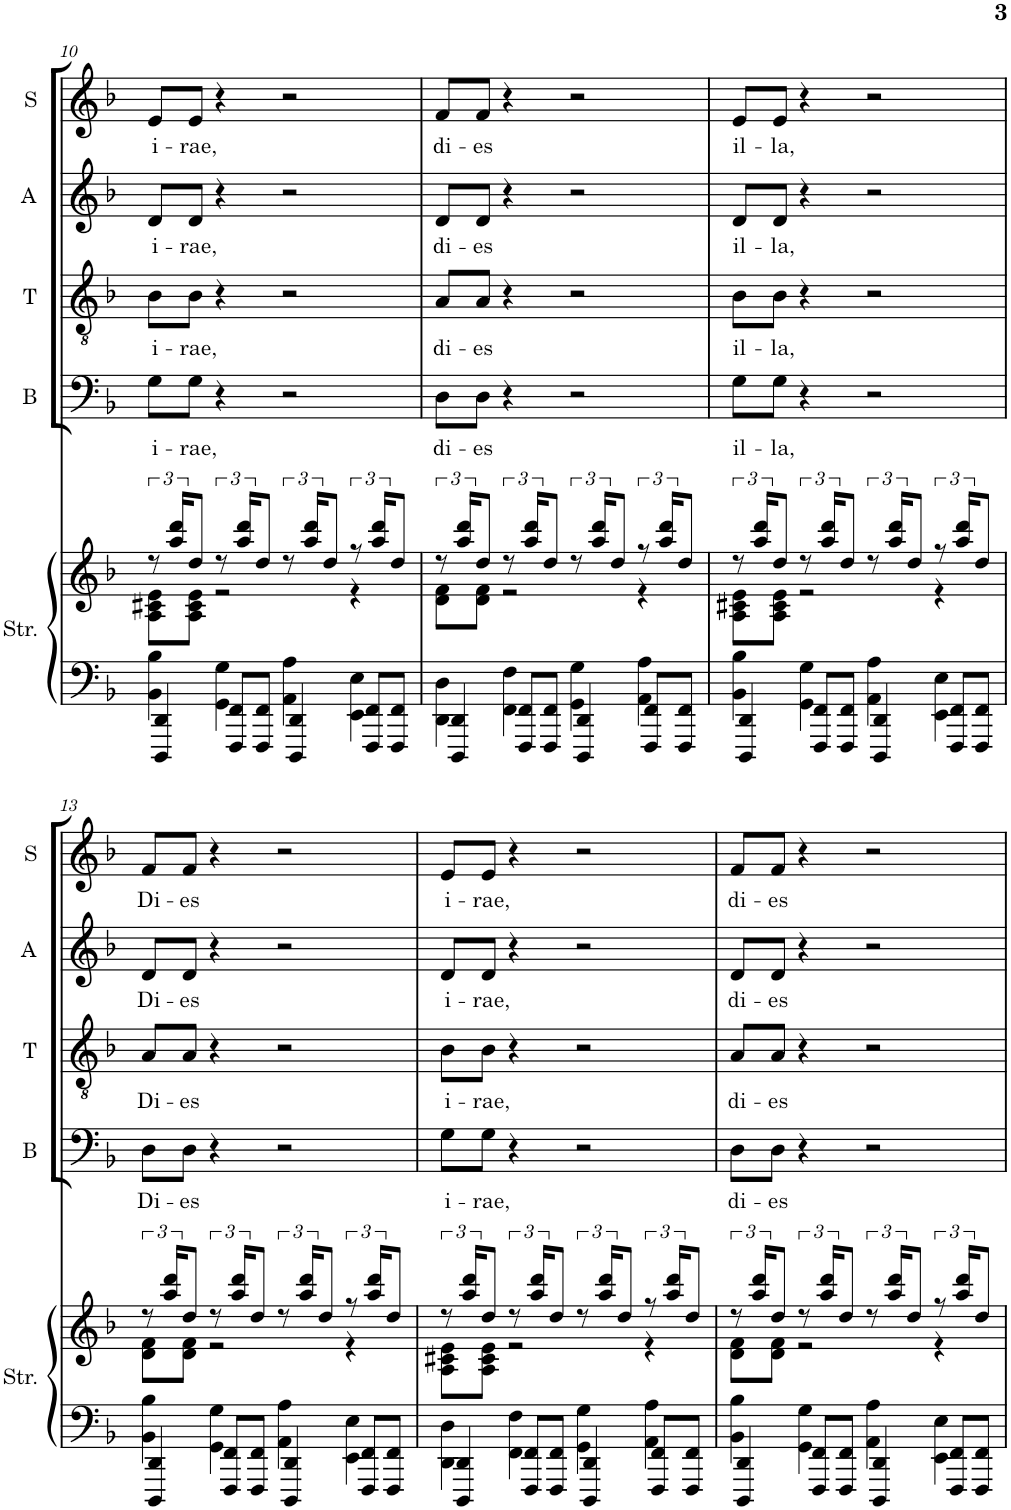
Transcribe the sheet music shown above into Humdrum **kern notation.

**kern	**kern	**kern	**text	**kern	**text	**kern	**text	**kern	**text
*part5	*part5	*part4	*part4	*part3	*part3	*part2	*part2	*part1	*part1
*staff6	*staff5	*staff4	*staff4	*staff3	*staff3	*staff2	*staff2	*staff1	*staff1
*I"Strings	*	*I"Bass	*	*I"Tenor	*	*I"Alto	*	*I"Soprano	*
*I'Str.	*	*I'B	*	*I'T	*	*I'A	*	*I'S	*
!!LO:PB:g=z
*clefF4	*clefG2	*clefF4	*	*clefGv2	*	*clefG2	*	*clefG2	*
*k[b-]	*k[b-]	*k[b-]	*	*k[b-]	*	*k[b-]	*	*k[b-]	*
*F:	*F:	*F:	*	*F:	*	*F:	*	*F:	*
*M4/4	*M4/4	*M4/4	*	*M4/4	*	*M4/4	*	*M4/4	*
=10	=10	=10	=10	=10	=10	=10	=10	=10	=10
*^	*^	*	*	*	*	*	*	*	*
!	!	!	!	!	!LO:LY:b	!	!LO:LY:b	!	!LO:LY:b	!	!LO:LY:b
4DDD/ 4DD/	4BB-\ 4B-\	12r	8A\ 8c#X\ 8e\L	8G\L	i-	8B-\L	i-	8d/L	i-	8e/L	i-
.	.	24aa/ 24ddd/KL	.	.	.	.	.	.	.	.	.
!	!	!	!	!	!LO:LY:b	!	!LO:LY:b	!	!LO:LY:b	!	!LO:LY:b
.	.	8dd/J	8A\ 8c#\ 8e\J	8G\J	-rae,	8B-\J	-rae,	8d/J	-rae,	8e/J	-rae,
8FFF/ 8FF/L	4GG\ 4G\	12r	2r	4r	.	4r	.	4r	.	4r	.
.	.	24aa/ 24ddd/KL	.	.	.	.	.	.	.	.	.
8FFF/ 8FF/J	.	8dd/J	.	.	.	.	.	.	.	.	.
4DDD/ 4DD/	4AA\ 4A\	12r	.	2r	.	2r	.	2r	.	2r	.
.	.	24aa/ 24ddd/KL	.	.	.	.	.	.	.	.	.
.	.	8dd/J	.	.	.	.	.	.	.	.	.
8FFF/ 8FF/L	4EE\ 4E\	12r	4r	.	.	.	.	.	.	.	.
.	.	24aa/ 24ddd/KL	.	.	.	.	.	.	.	.	.
8FFF/ 8FF/J	.	8dd/J	.	.	.	.	.	.	.	.	.
=11	=11	=11	=11	=11	=11	=11	=11	=11	=11	=11	=11
!	!	!	!	!	!LO:LY:b	!	!LO:LY:b	!	!LO:LY:b	!	!LO:LY:b
4DDD/ 4DD/	4DD\ 4D\	12r	8d\ 8f\L	8D\L	di-	8A/L	di-	8d/L	di-	8f/L	di-
.	.	24aa/ 24ddd/KL	.	.	.	.	.	.	.	.	.
!	!	!	!	!	!LO:LY:b	!	!LO:LY:b	!	!LO:LY:b	!	!LO:LY:b
.	.	8dd/J	8d\ 8f\J	8D\J	-es	8A/J	-es	8d/J	-es	8f/J	-es
8FFF/ 8FF/L	4FF\ 4F\	12r	2r	4r	.	4r	.	4r	.	4r	.
.	.	24aa/ 24ddd/KL	.	.	.	.	.	.	.	.	.
8FFF/ 8FF/J	.	8dd/J	.	.	.	.	.	.	.	.	.
4DDD/ 4DD/	4GG\ 4G\	12r	.	2r	.	2r	.	2r	.	2r	.
.	.	24aa/ 24ddd/KL	.	.	.	.	.	.	.	.	.
.	.	8dd/J	.	.	.	.	.	.	.	.	.
8FFF/ 8FF/L	4AA\ 4A\	12r	4r	.	.	.	.	.	.	.	.
.	.	24aa/ 24ddd/KL	.	.	.	.	.	.	.	.	.
8FFF/ 8FF/J	.	8dd/J	.	.	.	.	.	.	.	.	.
=12	=12	=12	=12	=12	=12	=12	=12	=12	=12	=12	=12
!	!	!	!	!	!LO:LY:b	!	!LO:LY:b	!	!LO:LY:b	!	!LO:LY:b
4DDD/ 4DD/	4BB-\ 4B-\	12r	8A\ 8c#X\ 8e\L	8G\L	il-	8B-\L	il-	8d/L	il-	8e/L	il-
.	.	24aa/ 24ddd/KL	.	.	.	.	.	.	.	.	.
!	!	!	!	!	!LO:LY:b	!	!LO:LY:b	!	!LO:LY:b	!	!LO:LY:b
.	.	8dd/J	8A\ 8c#\ 8e\J	8G\J	-la,	8B-\J	-la,	8d/J	-la,	8e/J	-la,
8FFF/ 8FF/L	4GG\ 4G\	12r	2r	4r	.	4r	.	4r	.	4r	.
.	.	24aa/ 24ddd/KL	.	.	.	.	.	.	.	.	.
8FFF/ 8FF/J	.	8dd/J	.	.	.	.	.	.	.	.	.
4DDD/ 4DD/	4AA\ 4A\	12r	.	2r	.	2r	.	2r	.	2r	.
.	.	24aa/ 24ddd/KL	.	.	.	.	.	.	.	.	.
.	.	8dd/J	.	.	.	.	.	.	.	.	.
8FFF/ 8FF/L	4EE\ 4E\	12r	4r	.	.	.	.	.	.	.	.
.	.	24aa/ 24ddd/KL	.	.	.	.	.	.	.	.	.
8FFF/ 8FF/J	.	8dd/J	.	.	.	.	.	.	.	.	.
!!LO:LB:g=z
=13	=13	=13	=13	=13	=13	=13	=13	=13	=13	=13	=13
!	!	!	!	!	!LO:LY:b	!	!LO:LY:b	!	!LO:LY:b	!	!LO:LY:b
4DDD/ 4DD/	4BB-\ 4B-\	12r	8d\ 8f\L	8D\L	Di-	8A/L	Di-	8d/L	Di-	8f/L	Di-
.	.	24aa/ 24ddd/KL	.	.	.	.	.	.	.	.	.
!	!	!	!	!	!LO:LY:b	!	!LO:LY:b	!	!LO:LY:b	!	!LO:LY:b
.	.	8dd/J	8d\ 8f\J	8D\J	-es	8A/J	-es	8d/J	-es	8f/J	-es
8FFF/ 8FF/L	4GG\ 4G\	12r	2r	4r	.	4r	.	4r	.	4r	.
.	.	24aa/ 24ddd/KL	.	.	.	.	.	.	.	.	.
8FFF/ 8FF/J	.	8dd/J	.	.	.	.	.	.	.	.	.
4DDD/ 4DD/	4AA\ 4A\	12r	.	2r	.	2r	.	2r	.	2r	.
.	.	24aa/ 24ddd/KL	.	.	.	.	.	.	.	.	.
.	.	8dd/J	.	.	.	.	.	.	.	.	.
8FFF/ 8FF/L	4EE\ 4E\	12r	4r	.	.	.	.	.	.	.	.
.	.	24aa/ 24ddd/KL	.	.	.	.	.	.	.	.	.
8FFF/ 8FF/J	.	8dd/J	.	.	.	.	.	.	.	.	.
=14	=14	=14	=14	=14	=14	=14	=14	=14	=14	=14	=14
!	!	!	!	!	!LO:LY:b	!	!LO:LY:b	!	!LO:LY:b	!	!LO:LY:b
4DDD/ 4DD/	4DD\ 4D\	12r	8A\ 8c#X\ 8e\L	8G\L	i-	8B-\L	i-	8d/L	i-	8e/L	i-
.	.	24aa/ 24ddd/KL	.	.	.	.	.	.	.	.	.
!	!	!	!	!	!LO:LY:b	!	!LO:LY:b	!	!LO:LY:b	!	!LO:LY:b
.	.	8dd/J	8A\ 8c#\ 8e\J	8G\J	-rae,	8B-\J	-rae,	8d/J	-rae,	8e/J	-rae,
8FFF/ 8FF/L	4FF\ 4F\	12r	2r	4r	.	4r	.	4r	.	4r	.
.	.	24aa/ 24ddd/KL	.	.	.	.	.	.	.	.	.
8FFF/ 8FF/J	.	8dd/J	.	.	.	.	.	.	.	.	.
4DDD/ 4DD/	4GG\ 4G\	12r	.	2r	.	2r	.	2r	.	2r	.
.	.	24aa/ 24ddd/KL	.	.	.	.	.	.	.	.	.
.	.	8dd/J	.	.	.	.	.	.	.	.	.
8FFF/ 8FF/L	4AA\ 4A\	12r	4r	.	.	.	.	.	.	.	.
.	.	24aa/ 24ddd/KL	.	.	.	.	.	.	.	.	.
8FFF/ 8FF/J	.	8dd/J	.	.	.	.	.	.	.	.	.
=15	=15	=15	=15	=15	=15	=15	=15	=15	=15	=15	=15
!	!	!	!	!	!LO:LY:b	!	!LO:LY:b	!	!LO:LY:b	!	!LO:LY:b
4DDD/ 4DD/	4BB-\ 4B-\	12r	8d\ 8f\L	8D\L	di-	8A/L	di-	8d/L	di-	8f/L	di-
.	.	24aa/ 24ddd/KL	.	.	.	.	.	.	.	.	.
!	!	!	!	!	!LO:LY:b	!	!LO:LY:b	!	!LO:LY:b	!	!LO:LY:b
.	.	8dd/J	8d\ 8f\J	8D\J	-es	8A/J	-es	8d/J	-es	8f/J	-es
8FFF/ 8FF/L	4GG\ 4G\	12r	2r	4r	.	4r	.	4r	.	4r	.
.	.	24aa/ 24ddd/KL	.	.	.	.	.	.	.	.	.
8FFF/ 8FF/J	.	8dd/J	.	.	.	.	.	.	.	.	.
4DDD/ 4DD/	4AA\ 4A\	12r	.	2r	.	2r	.	2r	.	2r	.
.	.	24aa/ 24ddd/KL	.	.	.	.	.	.	.	.	.
.	.	8dd/J	.	.	.	.	.	.	.	.	.
8FFF/ 8FF/L	4EE\ 4E\	12r	4r	.	.	.	.	.	.	.	.
.	.	24aa/ 24ddd/KL	.	.	.	.	.	.	.	.	.
8FFF/ 8FF/J	.	8dd/J	.	.	.	.	.	.	.	.	.
*v	*v	*	*	*	*	*	*	*	*	*	*
*	*v	*v	*	*	*	*	*	*	*	*
=	=	=	=	=	=	=	=	=	=
*-	*-	*-	*-	*-	*-	*-	*-	*-	*-
